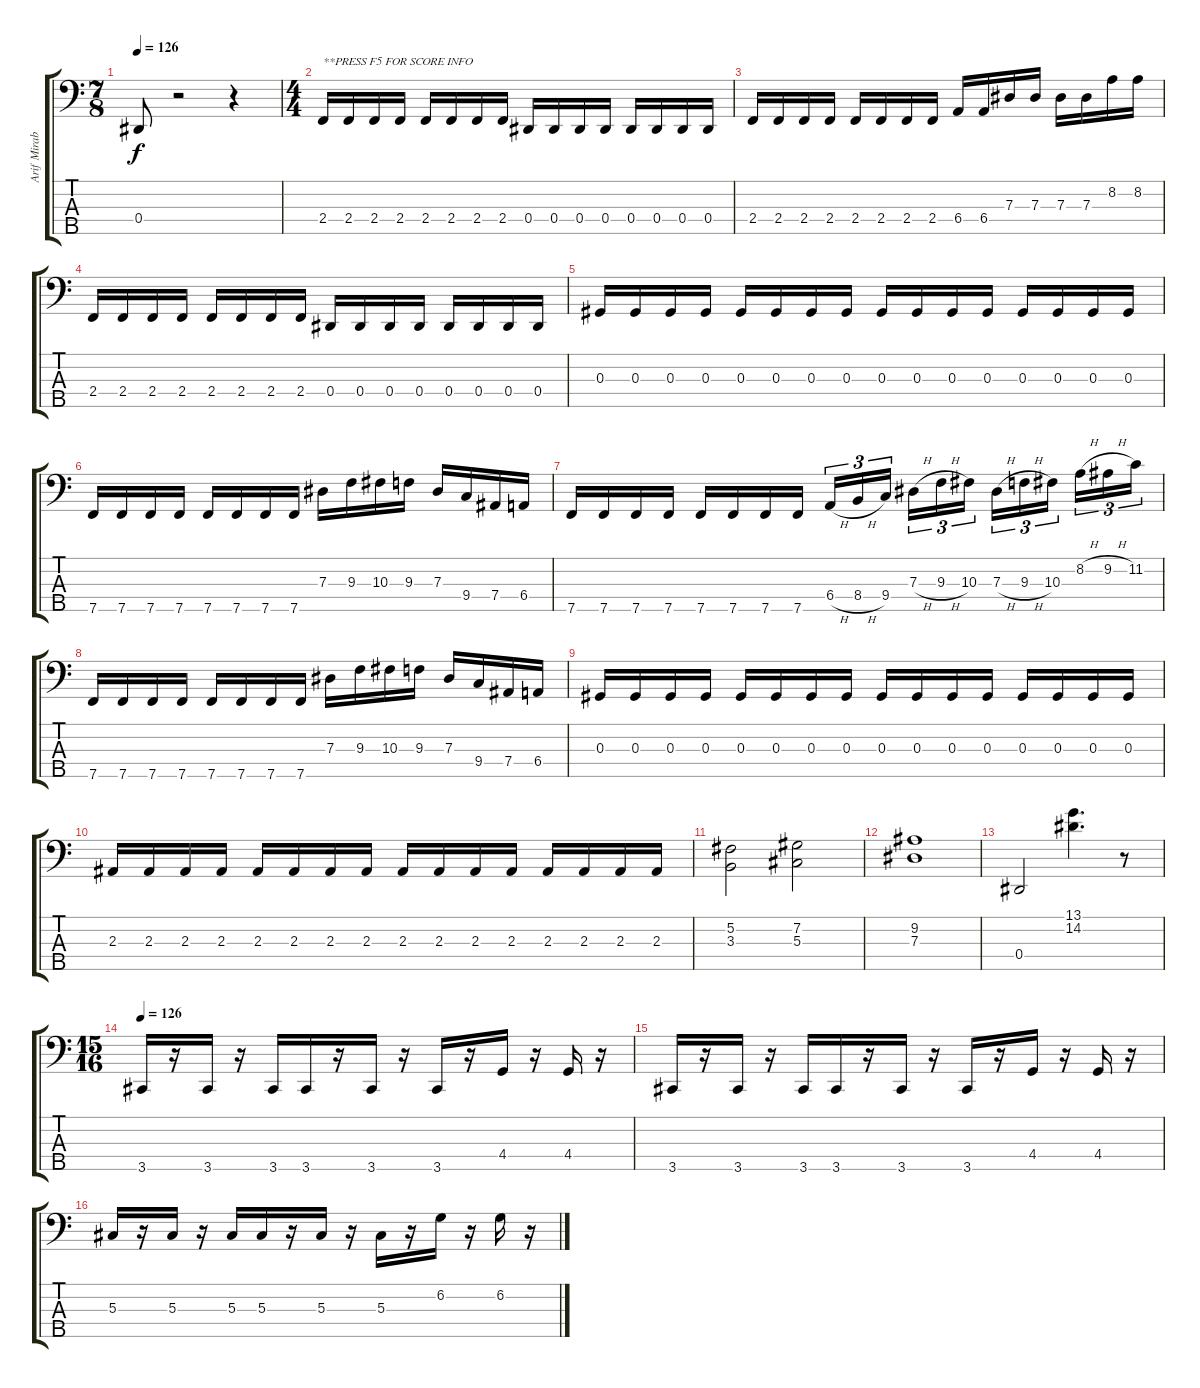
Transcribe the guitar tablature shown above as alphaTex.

\track ("Arif Mirabdolbaghi" "Arif Mirab") {instrument electricbassfinger}
\staff {score tabs}
\tuning (Gb2 Db2 Ab1 Eb1 Bb0) {hide}
\ts (7 8)
\tempo 126
\clef f4
\ks c
0.4.8{dy f} r.2 r.4 |
\ts (4 4)
2.4.16{txt "**PRESS F5 FOR SCORE INFO"} 2.4.16 2.4.16 2.4.16 2.4.16 2.4.16 2.4.16 2.4.16 0.4.16 0.4.16 0.4.16 0.4.16 0.4.16 0.4.16 0.4.16 0.4.16 |
2.4.16 2.4.16 2.4.16 2.4.16 2.4.16 2.4.16 2.4.16 2.4.16 6.4.16 6.4.16 7.3.16 7.3.16 7.3.16 7.3.16 8.2.16 8.2.16 |
2.4.16 2.4.16 2.4.16 2.4.16 2.4.16 2.4.16 2.4.16 2.4.16 0.4.16 0.4.16 0.4.16 0.4.16 0.4.16 0.4.16 0.4.16 0.4.16 |
0.3.16 0.3.16 0.3.16 0.3.16 0.3.16 0.3.16 0.3.16 0.3.16 0.3.16 0.3.16 0.3.16 0.3.16 0.3.16 0.3.16 0.3.16 0.3.16 |
7.5.16 7.5.16 7.5.16 7.5.16 7.5.16 7.5.16 7.5.16 7.5.16 7.3.16 9.3.16 10.3.16 9.3.16 7.3.16 9.4.16 7.4.16 6.4.16 |
7.5.16 7.5.16 7.5.16 7.5.16 7.5.16 7.5.16 7.5.16 7.5.16 6.4{h}.16{tu (3 2)} 8.4{h}.16{tu (3 2)} 9.4.16{tu (3 2) beam splitsecondary} 7.3{h}.16{tu (3 2)} 9.3{h}.16{tu (3 2)} 10.3.16{tu (3 2)} 7.3{h}.16{tu (3 2)} 9.3{h}.16{tu (3 2)} 10.3.16{tu (3 2) beam splitsecondary} 8.2{h}.16{tu (3 2)} 9.2{h}.16{tu (3 2)} 11.2.16{tu (3 2)} |
7.5.16 7.5.16 7.5.16 7.5.16 7.5.16 7.5.16 7.5.16 7.5.16 7.3.16 9.3.16 10.3.16 9.3.16 7.3.16 9.4.16 7.4.16 6.4.16 |
0.3.16 0.3.16 0.3.16 0.3.16 0.3.16 0.3.16 0.3.16 0.3.16 0.3.16 0.3.16 0.3.16 0.3.16 0.3.16 0.3.16 0.3.16 0.3.16 |
2.3.16 2.3.16 2.3.16 2.3.16 2.3.16 2.3.16 2.3.16 2.3.16 2.3.16 2.3.16 2.3.16 2.3.16 2.3.16 2.3.16 2.3.16 2.3.16 |
(5.2 3.3).2 (7.2 5.3).2 |
(9.2 7.3).1 |
0.4.2 (13.1 14.2).4{d} r.8 |
\ts (15 16)
\tempo 126
3.5.16 r.16 3.5.16 r.16 3.5.16 3.5.16 r.16 3.5.16 r.16 3.5.16 r.16 4.4.16 r.16 4.4.16 r.16 |
3.5.16 r.16 3.5.16 r.16 3.5.16 3.5.16 r.16 3.5.16 r.16 3.5.16 r.16 4.4.16 r.16 4.4.16 r.16 |
5.3.16 r.16 5.3.16 r.16 5.3.16 5.3.16 r.16 5.3.16 r.16 5.3.16 r.16 6.2.16 r.16 6.2.16 r.16
